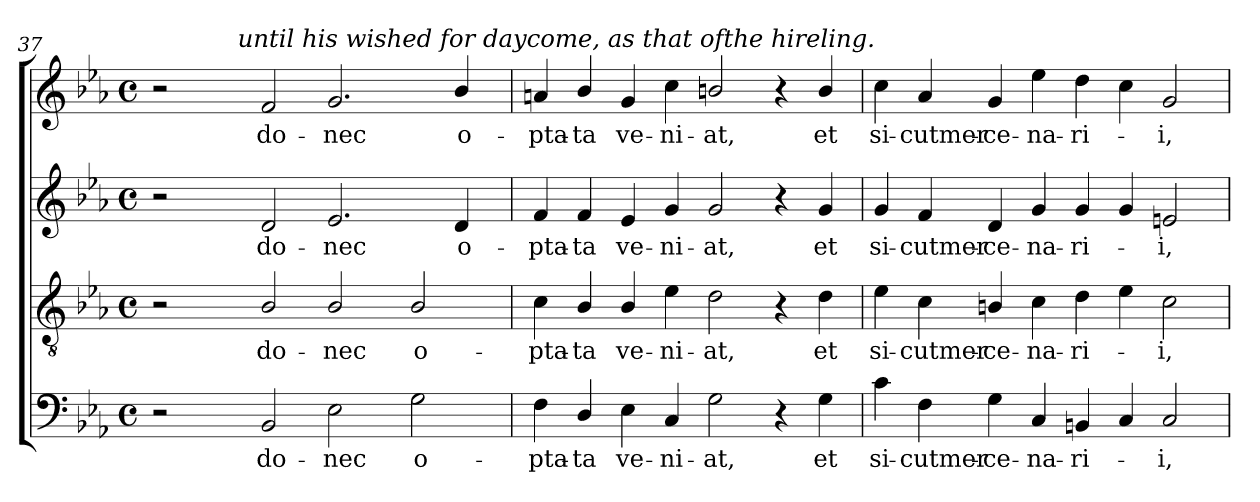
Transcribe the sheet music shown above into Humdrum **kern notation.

**kern	**text	**kern	**text	**kern	**text	**kern	**text
*part4	*part4	*part3	*part3	*part2	*part2	*part1	*part1
*staff4	*staff4	*staff3	*staff3	*staff2	*staff2	*staff1	*staff1
!!LO:LB:g=z
*clefF4	*	*clefGv2	*	*clefG2	*	*clefG2	*
*k[b-e-a-]	*	*k[b-e-a-]	*	*k[b-e-a-]	*	*k[b-e-a-]	*
*E-:	*	*E-:	*	*E-:	*	*E-:	*
*M4/4	*	*M4/4	*	*M4/4	*	*M4/4	*
*met(c)	*	*met(c)	*	*met(c)	*	*met(c)	*
=37	=37	=37	=37	=37	=37	=37	=37
*	*	*	*	*	*	*^	*
2r	.	2r	.	2r	.	2r	4ryy	.
.	.	.	.	.	.	.	8ryy	.
.	.	.	.	.	.	.	32ryy	.
!	!	!	!	!	!	!	!LO:TX:a:i:t=until his wished for daycome, as that ofthe hireling.	!
.	.	.	.	.	.	.	1ryy	.
!	!LO:LY:b	!	!LO:LY:b	!	!LO:LY:b	!	!	!LO:LY:b
2BB-/	do-	2B-/	do-	2d/	do-	2f/	.	do-
!	!LO:LY:b	!	!LO:LY:b	!	!LO:LY:b	!	!	!LO:LY:b
2E-\	-nec	2B-/	-nec	2.e-/	-nec	2.g/	.	-nec
.	.	.	.	.	.	.	2ryy	.
!	!LO:LY:b	!	!LO:LY:b	!	!	!	!	!
2G\	o-	2B-/	o-	.	.	.	.	.
!	!	!	!	!	!LO:LY:b	!	!	!LO:LY:b
.	.	.	.	4d/	o-	4b-/	.	o-
.	.	.	.	.	.	.	16.ryy	.
=38	=38	=38	=38	=38	=38	=38	=38	=38
!	!LO:LY:b	!	!LO:LY:b	!	!LO:LY:b	!	!	!LO:LY:b
*	*	*	*	*	*	*v	*v	*
4F\	-pta-	4c\	-pta-	4f/	-pta-	4an/	-pta-
!	!LO:LY:b:rj	!	!LO:LY:b:rj	!	!LO:LY:b:rj	!	!LO:LY:b:rj
4D/	-ta	4B-/	-ta	4f/	-ta	4b-/	-ta
!	!LO:LY:b	!	!LO:LY:b	!	!LO:LY:b	!	!LO:LY:b
4E-\	ve-	4B-/	ve-	4e-/	ve-	4g/	ve-
!	!LO:LY:b	!	!LO:LY:b	!	!LO:LY:b	!	!LO:LY:b
4C/	-ni-	4e-\	-ni-	4g/	-ni-	4cc\	-ni-
!	!LO:LY:b	!	!LO:LY:b	!	!LO:LY:b	!	!LO:LY:b
2G\	-at,	2d\	-at,	2g/	-at,	2bn/	-at,
4r	.	4r	.	4r	.	4r	.
!	!LO:LY:b	!	!LO:LY:b	!	!LO:LY:b	!	!LO:LY:b
4G\	et	4d\	et	4g/	et	4b/	et
=39	=39	=39	=39	=39	=39	=39	=39
!	!LO:LY:b	!	!LO:LY:b	!	!LO:LY:b	!	!LO:LY:b
4c\	si-	4e-\	si-	4g/	si-	4cc\	si-
!	!LO:LY:b	!	!LO:LY:b	!	!LO:LY:b	!	!LO:LY:b
4F\	-cutmer-	4c\	-cutmer-	4f/	-cutmer-	4a-/	-cutmer-
!	!LO:LY:b	!	!LO:LY:b	!	!LO:LY:b	!	!LO:LY:b
4G\	-ce-	4Bn/	-ce-	4d/	-ce-	4g/	-ce-
!	!LO:LY:b	!	!LO:LY:b	!	!LO:LY:b	!	!LO:LY:b
4C/	-na-	4c\	-na-	4g/	-na-	4ee-\	-na-
!	!LO:LY:b:rj	!	!LO:LY:b:rj	!	!LO:LY:b:rj	!	!LO:LY:b:rj
4BBn/	-ri-	4d\	-ri-	4g/	-ri-	4dd\	-ri-
4C/	.	4e-\	.	4g/	.	4cc\	.
!	!LO:LY:b	!	!LO:LY:b	!	!LO:LY:b	!	!LO:LY:b
2C/	-i,	2c\	-i,	2en/	-i,	2g/	-i,
=	=	=	=	=	=	=	=
*-	*-	*-	*-	*-	*-	*-	*-
